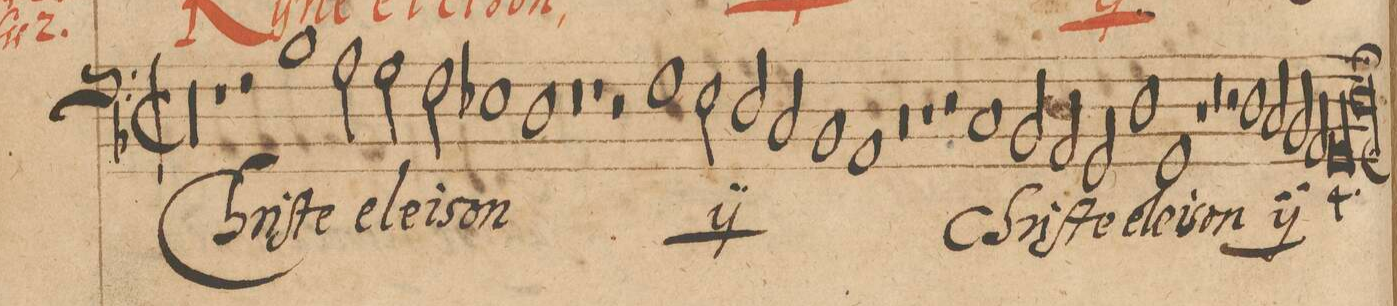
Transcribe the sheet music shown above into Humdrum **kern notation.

**kern	**text
*I"OCTAVAVOX	*
*clefF4	*
*k[b-]	*
*met(C|)	*
*M2/1	*
*clefF4	*
*k[b-]	*
*M2/1	*
*met(C|)	*
00r	.
=21-	=21-
=22-	=22-
1r	.
2r	.
1B-\	Chri-
=23-	=23-
2A\	-ſte
2G\	e-
2F\	-le-
=24-	=24-
1E-X	-i
1D	-son
*	*ij
=25-	=25-
0r	.
=26-	=26-
1r	.
2r	.
1F\	Chri-
=27-	=27-
2Eny\	-ſte
2D/	e-
2C/	-le-
=28-	=28-
1BB-	-i
1AA	-son
=29-	=29-
0r	.
*	*Xij
=30-	=30-
1r	.
2r	.
1C/	Chri-
=31-	=31-
2BB-/	-ſte
2AA/	e-
2GG/	-le-
=32-	=32-
1D	-i-
1GG	-son
=33-	=33-
1r	.
0r	.
=34-	=34-
2r	.
*	*ij
1D\	Chri-
=35-	=35-
2C/	-ſte
2BB-/	e-
2AA/	-le-
=36-	=36-
00GG	-i-
=37-	=37-
=38-	=38-
0D;;	-son
*-	*-
